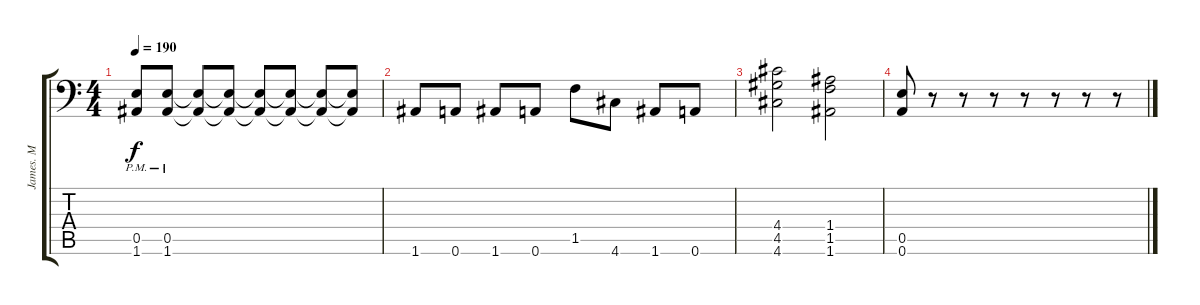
\track ("James. M" "James. M") {instrument distortionguitar}
\staff {score tabs}
\tuning (B3 Gb3 D3 A2 E2 A1) {hide}
\ts (4 4)
\tempo 190
\clef f4
\ks c
(0.5{pm} 1.6{pm}).8{dy f} (0.5{pm} 1.6{pm}).8 (0.5{t} 1.6{t}).8 (0.5{t} 1.6{t}).8 (0.5{t} 1.6{t}).8 (0.5{t} 1.6{t}).8 (0.5{t} 1.6{t}).8 (0.5{t} 1.6{t}).8 |
1.6.8 0.6.8 1.6.8 0.6.8 1.5.8 4.6.8 1.6.8 0.6.8 |
(4.4 4.5 4.6).2 (1.4 1.5 1.6).2 |
(0.5 0.6).8 r.8 r.8 r.8 r.8 r.8 r.8 r.8
